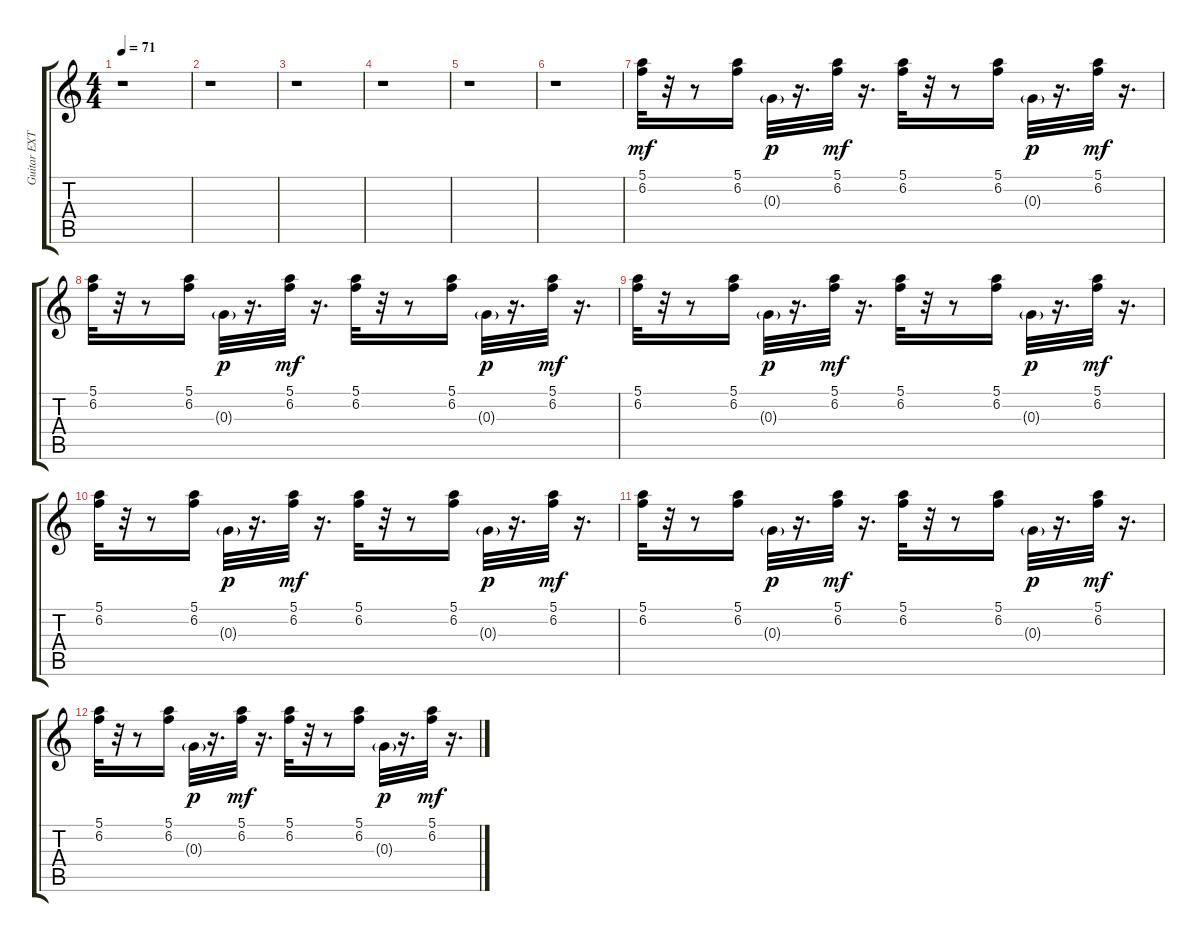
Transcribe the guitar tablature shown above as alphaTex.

\track ("Guitar EXTENSION FOUR" "Guitar EXT") {instrument distortionguitar}
\staff {score tabs}
\tuning (E4 B3 G3 D3 A2 D2) {hide}
\ts (4 4)
\tempo 71
\clef g2
\ks c
r.1{dy mf} |
r.1 |
r.1 |
r.1 |
r.1 |
r.1 |
(5.1 6.2).32 r.32 r.8 (5.1 6.2).16 0.3{g}.32{dy p} r.16{d} (5.1 6.2).32{dy mf} r.16{d} (5.1 6.2).32 r.32 r.8 (5.1 6.2).16 0.3{g}.32{dy p} r.16{d} (5.1 6.2).32{dy mf} r.16{d} |
(5.1 6.2).32 r.32 r.8 (5.1 6.2).16 0.3{g}.32{dy p} r.16{d} (5.1 6.2).32{dy mf} r.16{d} (5.1 6.2).32 r.32 r.8 (5.1 6.2).16 0.3{g}.32{dy p} r.16{d} (5.1 6.2).32{dy mf} r.16{d} |
(5.1 6.2).32{volume 0} r.32 r.8 (5.1 6.2).16 0.3{g}.32{dy p} r.16{d} (5.1 6.2).32{dy mf} r.16{d} (5.1 6.2).32 r.32 r.8 (5.1 6.2).16 0.3{g}.32{dy p} r.16{d} (5.1 6.2).32{dy mf} r.16{d} |
(5.1 6.2).32 r.32 r.8 (5.1 6.2).16 0.3{g}.32{dy p} r.16{d} (5.1 6.2).32{dy mf} r.16{d} (5.1 6.2).32 r.32 r.8 (5.1 6.2).16 0.3{g}.32{dy p} r.16{d} (5.1 6.2).32{dy mf} r.16{d} |
(5.1 6.2).32 r.32 r.8 (5.1 6.2).16 0.3{g}.32{dy p} r.16{d} (5.1 6.2).32{dy mf} r.16{d} (5.1 6.2).32 r.32 r.8 (5.1 6.2).16 0.3{g}.32{dy p} r.16{d} (5.1 6.2).32{dy mf} r.16{d} |
(5.1 6.2).32 r.32 r.8 (5.1 6.2).16 0.3{g}.32{dy p} r.16{d} (5.1 6.2).32{dy mf} r.16{d} (5.1 6.2).32 r.32 r.8 (5.1 6.2).16 0.3{g}.32{dy p} r.16{d} (5.1 6.2).32{dy mf} r.16{d}
